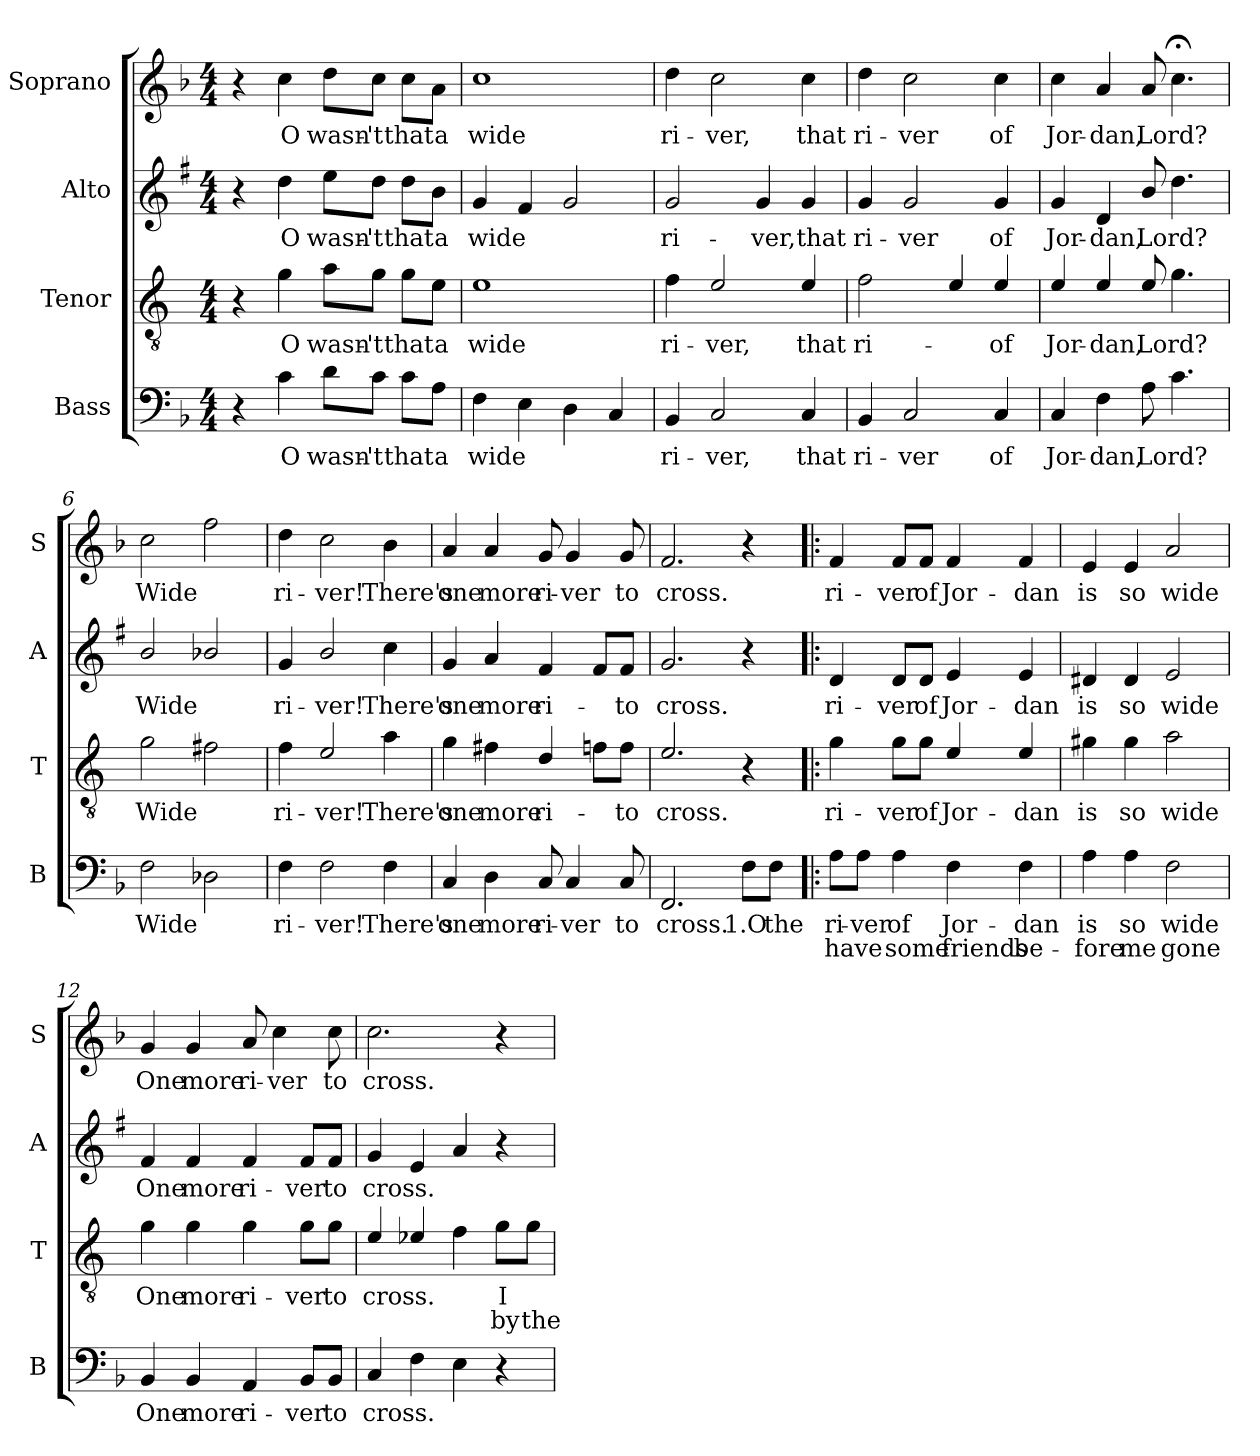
**kern	**text	**text	**kern	**text	**text	**kern	**text	**kern	**text
*part4	*part4	*part4	*part3	*part3	*part3	*part2	*part2	*part1	*part1
*staff4	*staff4	*staff4	*staff3	*staff3	*staff3	*staff2	*staff2	*staff1	*staff1
*I"Bass	*	*	*I"Tenor	*	*	*I"Alto	*	*I"Soprano	*
*I'B	*	*	*I'T	*	*	*I'A	*	*I'S	*
*clefF4	*	*	*clefGv2	*	*	*clefG2	*	*clefG2	*
*	*	*	*ITrd4c7	*	*	*ITrd1c2	*	*	*
*k[b-]	*	*	*k[b-]	*	*	*k[b-]	*	*k[b-]	*
*F:	*	*	*F:	*	*	*F:	*	*F:	*
*M4/4	*	*	*M4/4	*	*	*M4/4	*	*M4/4	*
=1	=1	=1	=1	=1	=1	=1	=1	=1	=1
4r	.	.	4r	.	.	4r	.	4r	.
!	!LO:LY:b	!	!	!LO:LY:b	!	!	!LO:LY:b	!	!LO:LY:b
4c\	O	.	4c\	O	.	4cc\	O	4cc\	O
!	!LO:LY:b	!	!	!LO:LY:b	!	!	!LO:LY:b	!	!LO:LY:b
8d\L	wasn-	.	8d\L	wasn-	.	8dd\L	wasn-	8dd\L	wasn-
!	!LO:LY:b	!	!	!LO:LY:b	!	!	!LO:LY:b	!	!LO:LY:b
8c\J	-'t	.	8c\J	-'t	.	8cc\J	-'t	8cc\J	-'t
!	!LO:LY:b	!	!	!LO:LY:b	!	!	!LO:LY:b	!	!LO:LY:b
8c\L	that	.	8c\L	that	.	8cc\L	that	8cc\L	that
!	!LO:LY:b	!	!	!LO:LY:b	!	!	!LO:LY:b	!	!LO:LY:b
8A\J	a	.	8A\J	a	.	8a\J	a	8a\J	a
=2	=2	=2	=2	=2	=2	=2	=2	=2	=2
!	!LO:LY:b	!	!	!LO:LY:b	!	!	!LO:LY:b	!	!LO:LY:b
4F\	wide	.	1A	wide	.	4f/	wide	1cc	wide
4E\	.	.	.	.	.	4e/	.	.	.
4D\	.	.	.	.	.	2f/	.	.	.
4C/	.	.	.	.	.	.	.	.	.
=3	=3	=3	=3	=3	=3	=3	=3	=3	=3
!	!LO:LY:b	!	!	!LO:LY:b	!	!	!LO:LY:b	!	!LO:LY:b
4BB-/	ri-	.	4B-\	ri-	.	2f/	ri-	4dd\	ri-
!	!LO:LY:b	!	!	!LO:LY:b	!	!	!	!	!LO:LY:b
2C/	-ver,	.	2A/	-ver,	.	.	.	2cc\	-ver,
!	!	!	!	!	!	!	!LO:LY:b	!	!
.	.	.	.	.	.	4f/	-ver,	.	.
!	!LO:LY:b	!	!	!LO:LY:b	!	!	!LO:LY:b	!	!LO:LY:b
4C/	that	.	4A/	that	.	4f/	that	4cc\	that
=4	=4	=4	=4	=4	=4	=4	=4	=4	=4
!	!LO:LY:b	!	!	!LO:LY:b	!	!	!LO:LY:b	!	!LO:LY:b
4BB-/	ri-	.	2B-\	ri-	.	4f/	ri-	4dd\	ri-
!	!LO:LY:b	!	!	!	!	!	!LO:LY:b	!	!LO:LY:b
2C/	-ver	.	.	.	.	2f/	-ver	2cc\	-ver
.	.	.	4A/	.	.	.	.	.	.
!	!LO:LY:b	!	!	!LO:LY:b	!	!	!LO:LY:b	!	!LO:LY:b
4C/	of	.	4A/	-of	.	4f/	of	4cc\	of
=5	=5	=5	=5	=5	=5	=5	=5	=5	=5
!	!LO:LY:b	!	!	!LO:LY:b	!	!	!LO:LY:b	!	!LO:LY:b
4C/	Jor-	.	4A/	Jor-	.	4f/	Jor-	4cc\	Jor-
!	!LO:LY:b	!	!	!LO:LY:b	!	!	!LO:LY:b	!	!LO:LY:b
4F\	-dan,	.	4A/	-dan,	.	4c/	-dan,	4a/	-dan,
!	!LO:LY:b	!	!	!LO:LY:b	!	!	!LO:LY:b	!	!LO:LY:b
8A\	Lord?	.	8A/	Lord?	.	8a/	Lord?	8a/	Lord?
4.c\	.	.	4.c\	.	.	4.cc\	.	4.cc;<\	.
!!LO:LB:g=z
=6	=6	=6	=6	=6	=6	=6	=6	=6	=6
!	!LO:LY:b	!	!	!LO:LY:b	!	!	!LO:LY:b	!	!LO:LY:b
2F\	Wide	.	2c\	Wide	.	2a/	Wide	2cc\	Wide
2D-X\	.	.	2Bn\	.	.	2a-X/	.	2ff\	.
=7	=7	=7	=7	=7	=7	=7	=7	=7	=7
!	!LO:LY:b	!	!	!LO:LY:b	!	!	!LO:LY:b	!	!LO:LY:b
4F\	ri-	.	4B-\	ri-	.	4f/	ri-	4dd\	ri-
!	!LO:LY:b	!	!	!LO:LY:b	!	!	!LO:LY:b	!	!LO:LY:b
2F\	-ver!	.	2A/	-ver!	.	2a/	-ver!	2cc\	-ver!
!	!LO:LY:b	!	!	!LO:LY:b	!	!	!LO:LY:b	!	!LO:LY:b
4F\	There's	.	4d\	There's	.	4b-\	There's	4b-\	There's
=8	=8	=8	=8	=8	=8	=8	=8	=8	=8
!	!LO:LY:b	!	!	!LO:LY:b	!	!	!LO:LY:b	!	!LO:LY:b
4C/	one	.	4c\	one	.	4f/	one	4a/	one
!	!LO:LY:b	!	!	!LO:LY:b	!	!	!LO:LY:b	!	!LO:LY:b
4D\	more	.	4Bn\	more	.	4g/	more	4a/	more
!	!LO:LY:b	!	!	!LO:LY:b	!	!	!LO:LY:b	!	!LO:LY:b
8C/	ri-	.	4G/	ri-	.	4e/	ri-	8g/	ri-
!	!LO:LY:b	!	!	!	!	!	!	!	!LO:LY:b
4C/	-ver	.	.	.	.	.	.	4g/	-ver
.	.	.	8B-X\L	.	.	8e/L	.	.	.
!	!LO:LY:b	!	!	!LO:LY:b	!	!	!LO:LY:b	!	!LO:LY:b
8C/	to	.	8B-\J	-to	.	8e/J	-to	8g/	to
=9	=9	=9	=9	=9	=9	=9	=9	=9	=9
!	!LO:LY:b	!	!	!LO:LY:b	!	!	!LO:LY:b	!	!LO:LY:b
2.FF/	cross.	.	2.A/	cross.	.	2.f/	cross.	2.f/	cross.
!	!LO:LY:b	!	!	!	!	!	!	!	!
8F\L	1.O	.	4r	.	.	4r	.	4r	.
!	!LO:LY:b	!	!	!	!	!	!	!	!
8F\J	the	.	.	.	.	.	.	.	.
=10!|:	=10!|:	=10!|:	=10!|:	=10!|:	=10!|:	=10!|:	=10!|:	=10!|:	=10!|:
!	!LO:LY:b	!LO:LY:b	!	!LO:LY:b	!	!	!LO:LY:b	!	!LO:LY:b
8A\L	ri-	have	4c\	ri-	.	4c/	ri-	4f/	ri-
!	!LO:LY:b	!	!	!	!	!	!	!	!
8A\J	-ver	.	.	.	.	.	.	.	.
!	!LO:LY:b	!LO:LY:b	!	!LO:LY:b	!	!	!LO:LY:b	!	!LO:LY:b
4A\	of	some	8c\L	-ver	.	8c/L	-ver	8f/L	-ver
!	!	!	!	!LO:LY:b	!	!	!LO:LY:b	!	!LO:LY:b
.	.	.	8c\J	of	.	8c/J	of	8f/J	of
!	!LO:LY:b	!LO:LY:b	!	!LO:LY:b	!	!	!LO:LY:b	!	!LO:LY:b
4F\	Jor-	friends	4A/	Jor-	.	4d/	Jor-	4f/	Jor-
!	!LO:LY:b	!LO:LY:b	!	!LO:LY:b	!	!	!LO:LY:b	!	!LO:LY:b
4F\	-dan	be-	4A/	-dan	.	4d/	-dan	4f/	-dan
!!LO:LB:g=z
=11	=11	=11	=11	=11	=11	=11	=11	=11	=11
!	!LO:LY:b	!LO:LY:b	!	!LO:LY:b	!	!	!LO:LY:b	!	!LO:LY:b
4A\	is	-fore	4c#X\	is	.	4c#X/	is	4e/	is
!	!LO:LY:b	!LO:LY:b	!	!LO:LY:b	!	!	!LO:LY:b	!	!LO:LY:b
4A\	so	me	4c#\	so	.	4c#/	so	4e/	so
!	!LO:LY:b	!LO:LY:b	!	!LO:LY:b	!	!	!LO:LY:b	!	!LO:LY:b
2F\	wide	gone	2d\	wide	.	2d/	wide	2a/	wide
=12	=12	=12	=12	=12	=12	=12	=12	=12	=12
!	!LO:LY:b	!	!	!LO:LY:b	!	!	!LO:LY:b	!	!LO:LY:b
4BB-/	One	.	4c\	One	.	4e/	One	4g/	One
!	!LO:LY:b	!	!	!LO:LY:b	!	!	!LO:LY:b	!	!LO:LY:b
4BB-/	more	.	4c\	more	.	4e/	more	4g/	more
!	!LO:LY:b	!	!	!LO:LY:b	!	!	!LO:LY:b	!	!LO:LY:b
4AA/	ri-	.	4c\	ri-	.	4e/	ri-	8a/	ri-
!	!	!	!	!	!	!	!	!	!LO:LY:b
.	.	.	.	.	.	.	.	4cc\	-ver
!	!LO:LY:b	!	!	!LO:LY:b	!	!	!LO:LY:b	!	!
8BB-/L	-ver	.	8c\L	-ver	.	8e/L	-ver	.	.
!	!LO:LY:b	!	!	!LO:LY:b	!	!	!LO:LY:b	!	!LO:LY:b
8BB-/J	to	.	8c\J	to	.	8e/J	to	8cc\	to
=13	=13	=13	=13	=13	=13	=13	=13	=13	=13
!	!LO:LY:b	!	!	!LO:LY:b	!	!	!LO:LY:b	!	!LO:LY:b
4C/	cross.	.	4A/	cross.	.	4f/	cross.	2.cc\	cross.
4F\	.	.	4A-X/	.	.	4d/	.	.	.
4E\	.	.	4B-\	.	.	4g/	.	.	.
!	!	!	!	!LO:LY:b	!LO:LY:b	!	!	!	!
4r	.	.	8c\L	I	by	4r	.	4r	.
!	!	!	!	!	!LO:LY:b	!	!	!	!
.	.	.	8c\J	.	the	.	.	.	.
=	=	=	=	=	=	=	=	=	=
*-	*-	*-	*-	*-	*-	*-	*-	*-	*-
